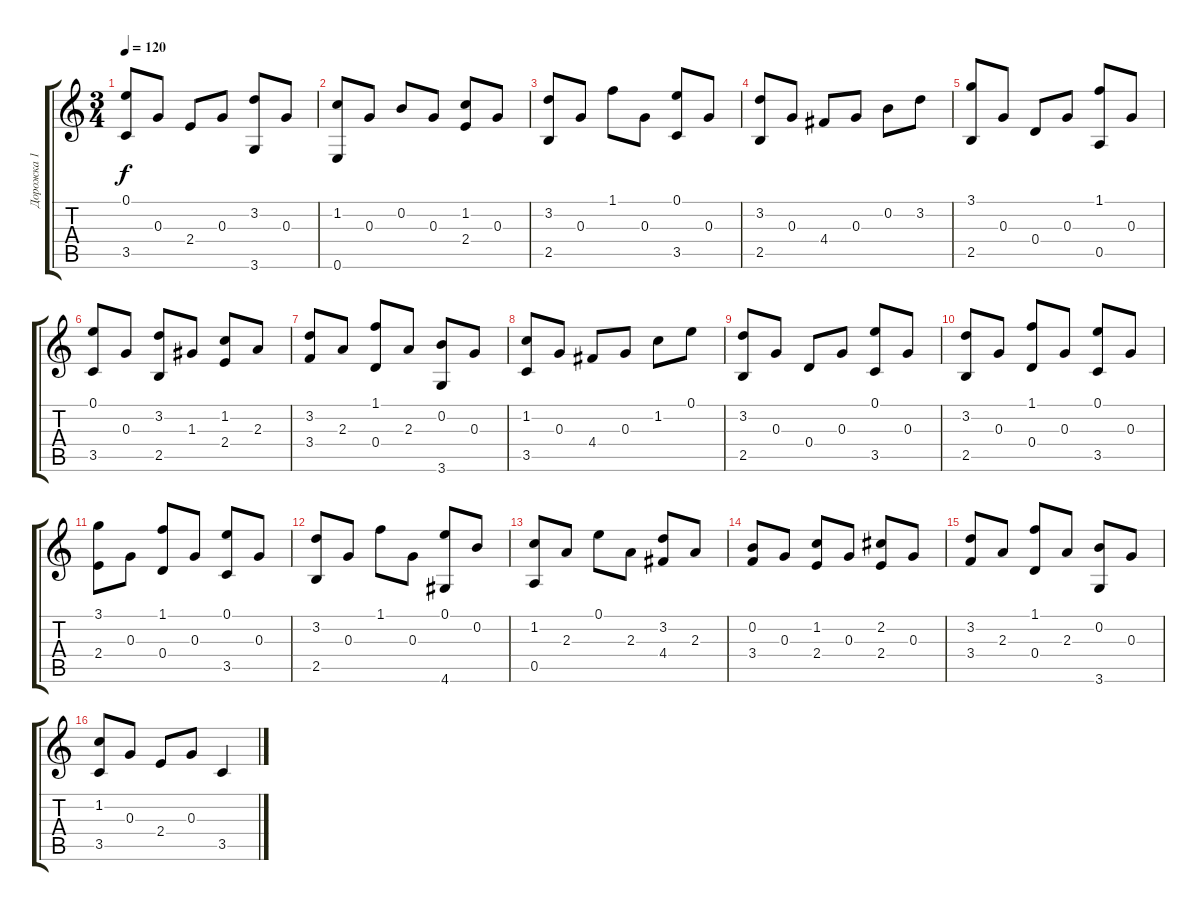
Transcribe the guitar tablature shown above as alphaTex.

\track ("Дорожка 1" "Дорожка 1") {instrument acousticguitarnylon}
\staff {score tabs}
\tuning (E4 B3 G3 D3 A2 E2) {hide}
\ts (3 4)
\tempo 120
\clef g2
\ks c
(0.1 3.5).8{dy f} 0.3.8 2.4.8 0.3.8 (3.2 3.6).8 0.3.8 |
(1.2 0.6).8 0.3.8 0.2.8 0.3.8 (1.2 2.4).8 0.3.8 |
(3.2 2.5).8 0.3.8 1.1.8 0.3.8 (0.1 3.5).8 0.3.8 |
(3.2 2.5).8 0.3.8 4.4.8 0.3.8 0.2.8 3.2.8 |
(3.1 2.5).8 0.3.8 0.4.8 0.3.8 (1.1 0.5).8 0.3.8 |
(0.1 3.5).8 0.3.8 (3.2 2.5).8 1.3.8 (1.2 2.4).8 2.3.8 |
(3.2 3.4).8 2.3.8 (1.1 0.4).8 2.3.8 (0.2 3.6).8 0.3.8 |
(1.2 3.5).8 0.3.8 4.4.8 0.3.8 1.2.8 0.1.8 |
(3.2 2.5).8 0.3.8 0.4.8 0.3.8 (0.1 3.5).8 0.3.8 |
(3.2 2.5).8 0.3.8 (1.1 0.4).8 0.3.8 (0.1 3.5).8 0.3.8 |
(3.1 2.4).8 0.3.8 (1.1 0.4).8 0.3.8 (0.1 3.5).8 0.3.8 |
(3.2 2.5).8 0.3.8 1.1.8 0.3.8 (0.1 4.6).8 0.2.8 |
(1.2 0.5).8 2.3.8 0.1.8 2.3.8 (3.2 4.4).8 2.3.8 |
(0.2 3.4).8 0.3.8 (1.2 2.4).8 0.3.8 (2.2 2.4).8 0.3.8 |
(3.2 3.4).8 2.3.8 (1.1 0.4).8 2.3.8 (0.2 3.6).8 0.3.8 |
(1.2 3.5).8 0.3.8 2.4.8 0.3.8 3.5.4
